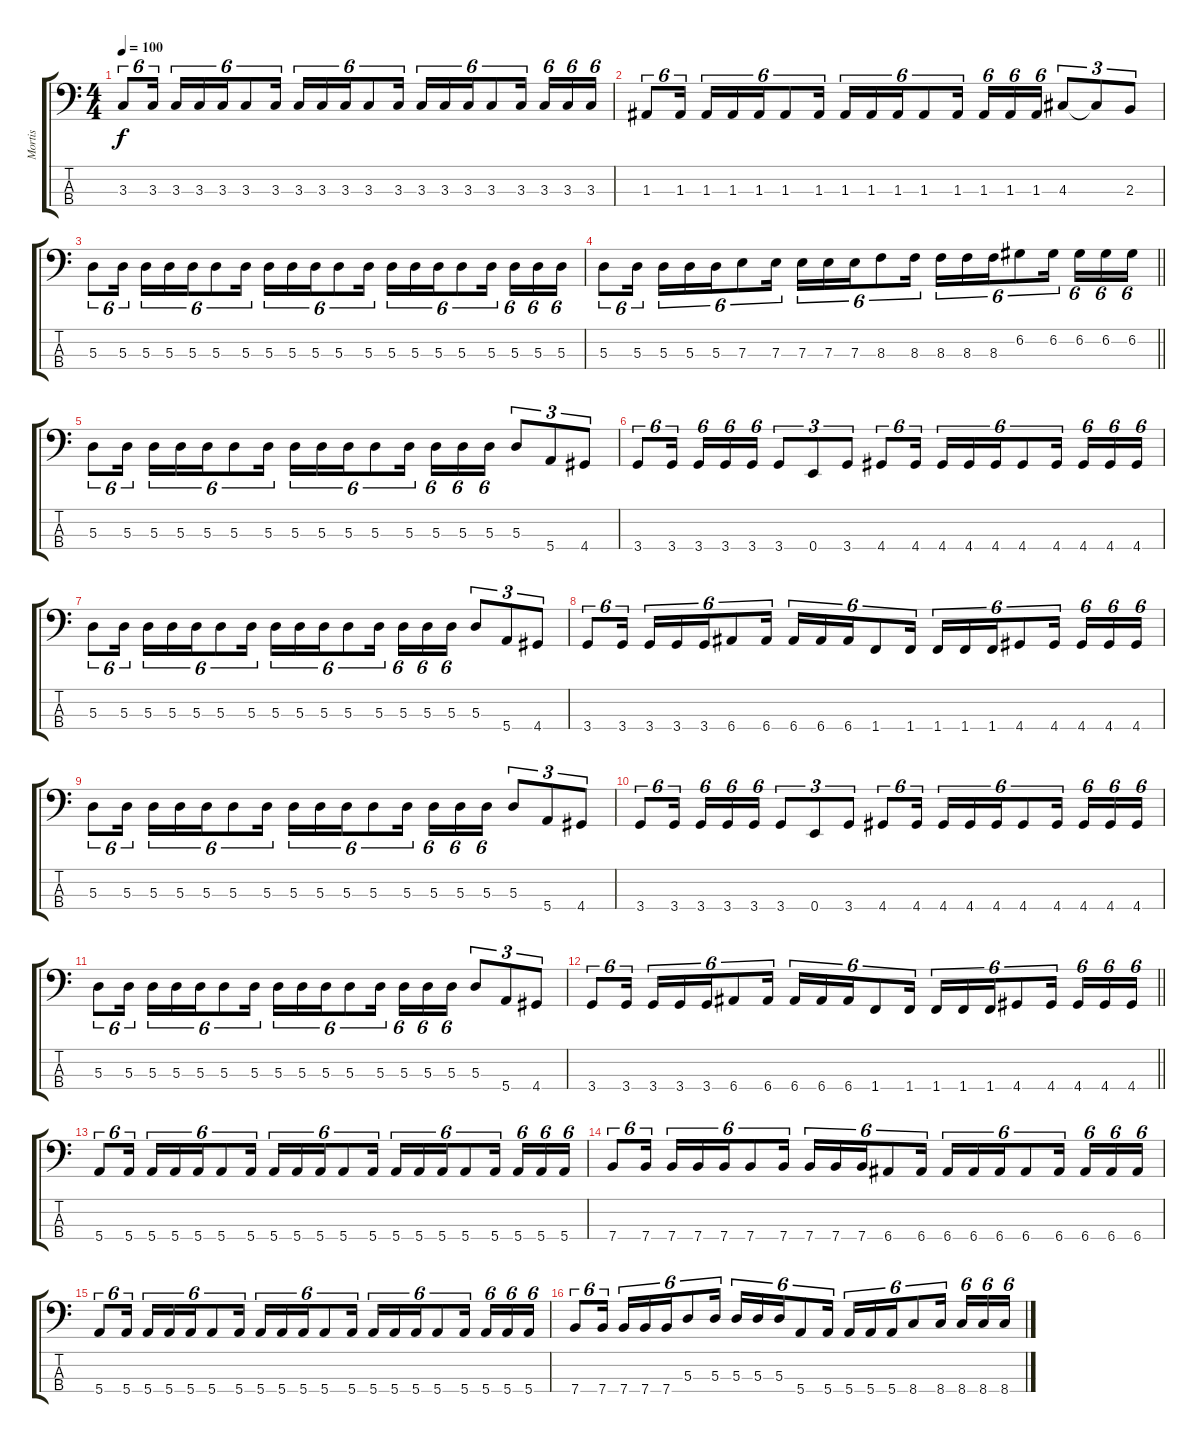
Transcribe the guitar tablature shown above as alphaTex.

\track ("Mortis" "Mortis") {instrument electricbassfinger}
\staff {score tabs}
\tuning (G2 D2 A1 E1) {hide}
\ts (4 4)
\tempo 100
\clef f4
\ks c
3.3.8{tu (6 4) dy f} 3.3.16{tu (6 4)} 3.3.16{tu (6 4)} 3.3.16{tu (6 4)} 3.3.16{tu (6 4)} 3.3.8{tu (6 4)} 3.3.16{tu (6 4)} 3.3.16{tu (6 4)} 3.3.16{tu (6 4)} 3.3.16{tu (6 4)} 3.3.8{tu (6 4)} 3.3.16{tu (6 4)} 3.3.16{tu (6 4)} 3.3.16{tu (6 4)} 3.3.16{tu (6 4)} 3.3.8{tu (6 4)} 3.3.16{tu (6 4)} 3.3.16{tu (6 4)} 3.3.16{tu (6 4)} 3.3.16{tu (6 4)} |
1.3.8{tu (6 4)} 1.3.16{tu (6 4)} 1.3.16{tu (6 4)} 1.3.16{tu (6 4)} 1.3.16{tu (6 4)} 1.3.8{tu (6 4)} 1.3.16{tu (6 4)} 1.3.16{tu (6 4)} 1.3.16{tu (6 4)} 1.3.16{tu (6 4)} 1.3.8{tu (6 4)} 1.3.16{tu (6 4)} 1.3.16{tu (6 4)} 1.3.16{tu (6 4)} 1.3.16{tu (6 4)} 4.3.8{tu (3 2)} 4.3{t}.8{tu (3 2)} 2.3.8{tu (3 2)} |
5.3.8{tu (6 4)} 5.3.16{tu (6 4)} 5.3.16{tu (6 4)} 5.3.16{tu (6 4)} 5.3.16{tu (6 4)} 5.3.8{tu (6 4)} 5.3.16{tu (6 4)} 5.3.16{tu (6 4)} 5.3.16{tu (6 4)} 5.3.16{tu (6 4)} 5.3.8{tu (6 4)} 5.3.16{tu (6 4)} 5.3.16{tu (6 4)} 5.3.16{tu (6 4)} 5.3.16{tu (6 4)} 5.3.8{tu (6 4)} 5.3.16{tu (6 4)} 5.3.16{tu (6 4)} 5.3.16{tu (6 4)} 5.3.16{tu (6 4)} |
\barLineRight lightlight
5.3.8{tu (6 4)} 5.3.16{tu (6 4)} 5.3.16{tu (6 4)} 5.3.16{tu (6 4)} 5.3.16{tu (6 4)} 7.3.8{tu (6 4)} 7.3.16{tu (6 4)} 7.3.16{tu (6 4)} 7.3.16{tu (6 4)} 7.3.16{tu (6 4)} 8.3.8{tu (6 4)} 8.3.16{tu (6 4)} 8.3.16{tu (6 4)} 8.3.16{tu (6 4)} 8.3.16{tu (6 4)} 6.2.8{tu (6 4)} 6.2.16{tu (6 4)} 6.2.16{tu (6 4)} 6.2.16{tu (6 4)} 6.2.16{tu (6 4)} |
5.3.8{tu (6 4)} 5.3.16{tu (6 4)} 5.3.16{tu (6 4)} 5.3.16{tu (6 4)} 5.3.16{tu (6 4)} 5.3.8{tu (6 4)} 5.3.16{tu (6 4)} 5.3.16{tu (6 4)} 5.3.16{tu (6 4)} 5.3.16{tu (6 4)} 5.3.8{tu (6 4)} 5.3.16{tu (6 4)} 5.3.16{tu (6 4)} 5.3.16{tu (6 4)} 5.3.16{tu (6 4)} 5.3.8{tu (3 2)} 5.4.8{tu (3 2)} 4.4.8{tu (3 2)} |
3.4.8{tu (6 4)} 3.4.16{tu (6 4)} 3.4.16{tu (6 4)} 3.4.16{tu (6 4)} 3.4.16{tu (6 4)} 3.4.8{tu (3 2)} 0.4.8{tu (3 2)} 3.4.8{tu (3 2)} 4.4.8{tu (6 4)} 4.4.16{tu (6 4)} 4.4.16{tu (6 4)} 4.4.16{tu (6 4)} 4.4.16{tu (6 4)} 4.4.8{tu (6 4)} 4.4.16{tu (6 4)} 4.4.16{tu (6 4)} 4.4.16{tu (6 4)} 4.4.16{tu (6 4)} |
5.3.8{tu (6 4)} 5.3.16{tu (6 4)} 5.3.16{tu (6 4)} 5.3.16{tu (6 4)} 5.3.16{tu (6 4)} 5.3.8{tu (6 4)} 5.3.16{tu (6 4)} 5.3.16{tu (6 4)} 5.3.16{tu (6 4)} 5.3.16{tu (6 4)} 5.3.8{tu (6 4)} 5.3.16{tu (6 4)} 5.3.16{tu (6 4)} 5.3.16{tu (6 4)} 5.3.16{tu (6 4)} 5.3.8{tu (3 2)} 5.4.8{tu (3 2)} 4.4.8{tu (3 2)} |
3.4.8{tu (6 4)} 3.4.16{tu (6 4)} 3.4.16{tu (6 4)} 3.4.16{tu (6 4)} 3.4.16{tu (6 4)} 6.4.8{tu (6 4)} 6.4.16{tu (6 4)} 6.4.16{tu (6 4)} 6.4.16{tu (6 4)} 6.4.16{tu (6 4)} 1.4.8{tu (6 4)} 1.4.16{tu (6 4)} 1.4.16{tu (6 4)} 1.4.16{tu (6 4)} 1.4.16{tu (6 4)} 4.4.8{tu (6 4)} 4.4.16{tu (6 4)} 4.4.16{tu (6 4)} 4.4.16{tu (6 4)} 4.4.16{tu (6 4)} |
5.3.8{tu (6 4)} 5.3.16{tu (6 4)} 5.3.16{tu (6 4)} 5.3.16{tu (6 4)} 5.3.16{tu (6 4)} 5.3.8{tu (6 4)} 5.3.16{tu (6 4)} 5.3.16{tu (6 4)} 5.3.16{tu (6 4)} 5.3.16{tu (6 4)} 5.3.8{tu (6 4)} 5.3.16{tu (6 4)} 5.3.16{tu (6 4)} 5.3.16{tu (6 4)} 5.3.16{tu (6 4)} 5.3.8{tu (3 2)} 5.4.8{tu (3 2)} 4.4.8{tu (3 2)} |
3.4.8{tu (6 4)} 3.4.16{tu (6 4)} 3.4.16{tu (6 4)} 3.4.16{tu (6 4)} 3.4.16{tu (6 4)} 3.4.8{tu (3 2)} 0.4.8{tu (3 2)} 3.4.8{tu (3 2)} 4.4.8{tu (6 4)} 4.4.16{tu (6 4)} 4.4.16{tu (6 4)} 4.4.16{tu (6 4)} 4.4.16{tu (6 4)} 4.4.8{tu (6 4)} 4.4.16{tu (6 4)} 4.4.16{tu (6 4)} 4.4.16{tu (6 4)} 4.4.16{tu (6 4)} |
5.3.8{tu (6 4)} 5.3.16{tu (6 4)} 5.3.16{tu (6 4)} 5.3.16{tu (6 4)} 5.3.16{tu (6 4)} 5.3.8{tu (6 4)} 5.3.16{tu (6 4)} 5.3.16{tu (6 4)} 5.3.16{tu (6 4)} 5.3.16{tu (6 4)} 5.3.8{tu (6 4)} 5.3.16{tu (6 4)} 5.3.16{tu (6 4)} 5.3.16{tu (6 4)} 5.3.16{tu (6 4)} 5.3.8{tu (3 2)} 5.4.8{tu (3 2)} 4.4.8{tu (3 2)} |
\barLineRight lightlight
3.4.8{tu (6 4)} 3.4.16{tu (6 4)} 3.4.16{tu (6 4)} 3.4.16{tu (6 4)} 3.4.16{tu (6 4)} 6.4.8{tu (6 4)} 6.4.16{tu (6 4)} 6.4.16{tu (6 4)} 6.4.16{tu (6 4)} 6.4.16{tu (6 4)} 1.4.8{tu (6 4)} 1.4.16{tu (6 4)} 1.4.16{tu (6 4)} 1.4.16{tu (6 4)} 1.4.16{tu (6 4)} 4.4.8{tu (6 4)} 4.4.16{tu (6 4)} 4.4.16{tu (6 4)} 4.4.16{tu (6 4)} 4.4.16{tu (6 4)} |
5.4.8{tu (6 4)} 5.4.16{tu (6 4)} 5.4.16{tu (6 4)} 5.4.16{tu (6 4)} 5.4.16{tu (6 4)} 5.4.8{tu (6 4)} 5.4.16{tu (6 4)} 5.4.16{tu (6 4)} 5.4.16{tu (6 4)} 5.4.16{tu (6 4)} 5.4.8{tu (6 4)} 5.4.16{tu (6 4)} 5.4.16{tu (6 4)} 5.4.16{tu (6 4)} 5.4.16{tu (6 4)} 5.4.8{tu (6 4)} 5.4.16{tu (6 4)} 5.4.16{tu (6 4)} 5.4.16{tu (6 4)} 5.4.16{tu (6 4)} |
7.4.8{tu (6 4)} 7.4.16{tu (6 4)} 7.4.16{tu (6 4)} 7.4.16{tu (6 4)} 7.4.16{tu (6 4)} 7.4.8{tu (6 4)} 7.4.16{tu (6 4)} 7.4.16{tu (6 4)} 7.4.16{tu (6 4)} 7.4.16{tu (6 4)} 6.4.8{tu (6 4)} 6.4.16{tu (6 4)} 6.4.16{tu (6 4)} 6.4.16{tu (6 4)} 6.4.16{tu (6 4)} 6.4.8{tu (6 4)} 6.4.16{tu (6 4)} 6.4.16{tu (6 4)} 6.4.16{tu (6 4)} 6.4.16{tu (6 4)} |
5.4.8{tu (6 4)} 5.4.16{tu (6 4)} 5.4.16{tu (6 4)} 5.4.16{tu (6 4)} 5.4.16{tu (6 4)} 5.4.8{tu (6 4)} 5.4.16{tu (6 4)} 5.4.16{tu (6 4)} 5.4.16{tu (6 4)} 5.4.16{tu (6 4)} 5.4.8{tu (6 4)} 5.4.16{tu (6 4)} 5.4.16{tu (6 4)} 5.4.16{tu (6 4)} 5.4.16{tu (6 4)} 5.4.8{tu (6 4)} 5.4.16{tu (6 4)} 5.4.16{tu (6 4)} 5.4.16{tu (6 4)} 5.4.16{tu (6 4)} |
7.4.8{tu (6 4)} 7.4.16{tu (6 4)} 7.4.16{tu (6 4)} 7.4.16{tu (6 4)} 7.4.16{tu (6 4)} 5.3.8{tu (6 4)} 5.3.16{tu (6 4)} 5.3.16{tu (6 4)} 5.3.16{tu (6 4)} 5.3.16{tu (6 4)} 5.4.8{tu (6 4)} 5.4.16{tu (6 4)} 5.4.16{tu (6 4)} 5.4.16{tu (6 4)} 5.4.16{tu (6 4)} 8.4.8{tu (6 4)} 8.4.16{tu (6 4)} 8.4.16{tu (6 4)} 8.4.16{tu (6 4)} 8.4.16{tu (6 4)}
